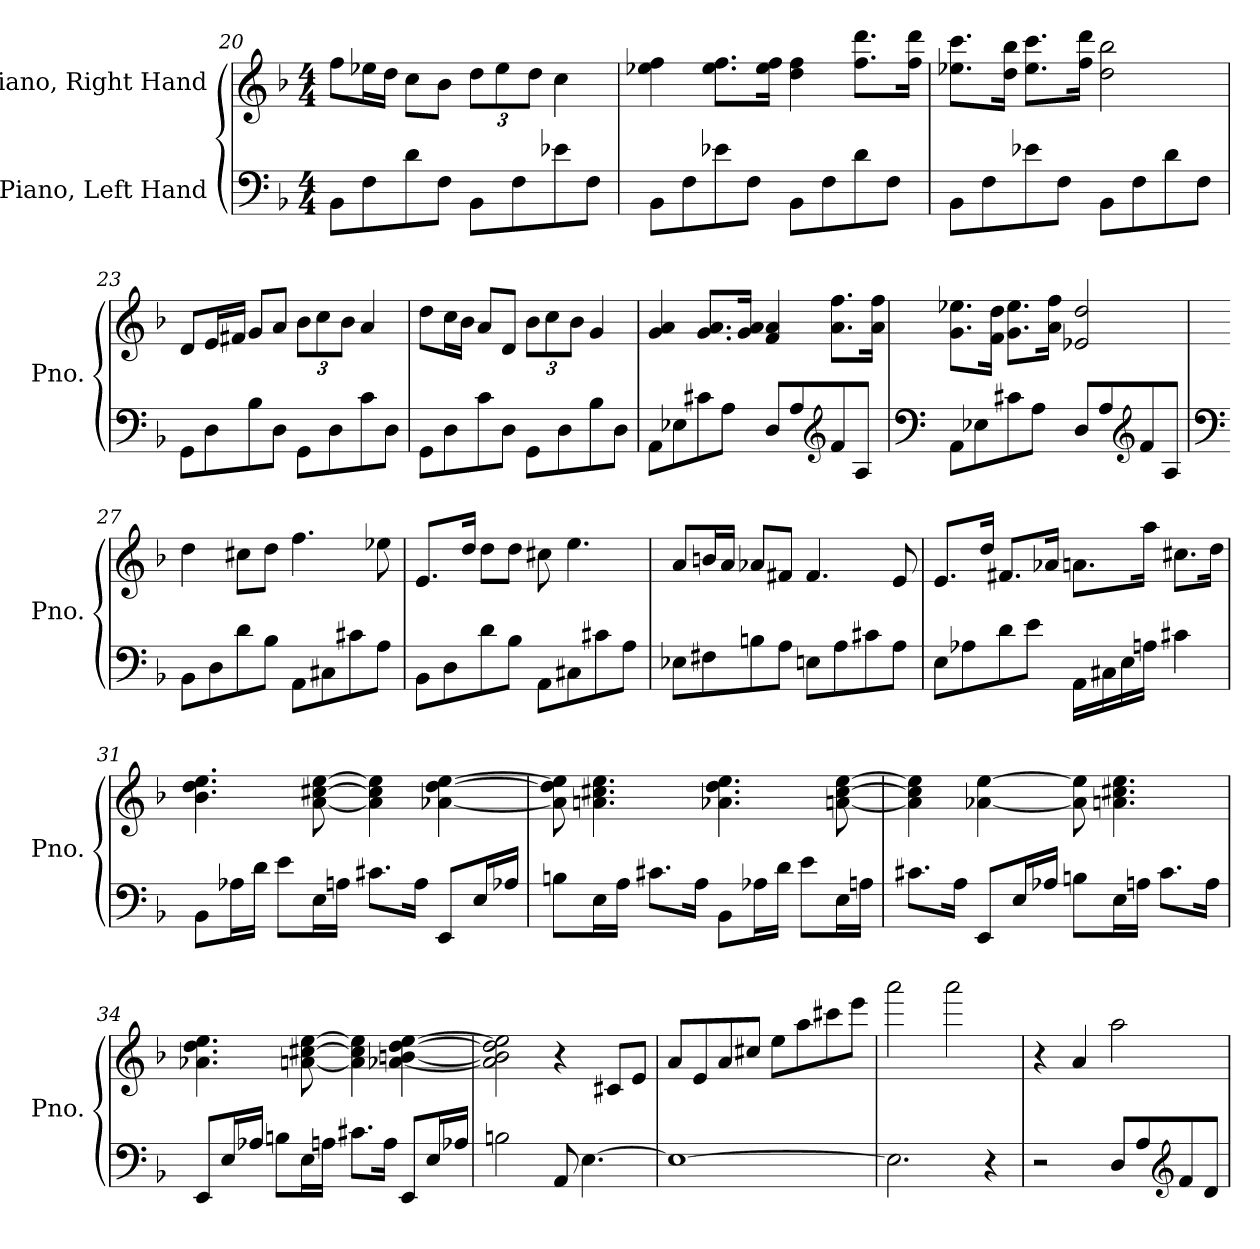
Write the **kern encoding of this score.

**kern	**kern
*part2	*part1
*staff2	*staff1
*I"Piano, Left Hand	*I"Piano, Right Hand
*I'Pno.	*I'Pno.
!!LO:PB:g=z
*clefF4	*clefG2
*k[b-]	*k[b-]
*M4/4	*M4/4
=20	=20
8BB-\L	8ff\L
8F\	16ee-X\L
.	16dd\JJ
8d\	8cc\L
8F\J	8b-\J
*	*Xbrackettup
8BB-\L	12dd\L
.	12ee-\
8F\	.
.	12dd\J
8e-X\	4cc\
8F\J	.
=21	=21
8BB-\L	4ee-X\ 4ff\
8F\	.
8e-X\	8.ee-\ 8.ff\L
8F\J	.
.	16ee-\ 16ff\Jk
8BB-\L	4dd\ 4ff\
8F\	.
8d\	8.ff\ 8.ddd\L
8F\J	.
.	16ff\ 16ddd\Jk
=22	=22
8BB-\L	8.ee-X\ 8.ccc\L
8F\	.
.	16dd\ 16bb-\Jk
8e-X\	8.ee-\ 8.ccc\L
8F\J	.
.	16ff\ 16ddd\Jk
8BB-\L	2dd\ 2bb-\
8F\	.
8d\	.
8F\J	.
=23	=23
8GG\L	8d/L
8D\	16e/L
.	16f#X/JJ
8B-\	8g/L
8D\J	8a/J
8GG\L	12b-\L
.	12cc\
8D\	.
.	12b-\J
8c\	4a/
8D\J	.
!!LO:LB:g=z
=24	=24
8GG\L	8dd\L
8D\	16cc\L
.	16b-\JJ
8c\	8a/L
8D\J	8d/J
8GG\L	12b-\L
.	12cc\
8D\	.
.	12b-\J
8B-\	4g/
8D\J	.
=25	=25
8AA\L	4g/ 4a/
8E-X\	.
8c#X\	8.g/ 8.a/L
8A\J	.
.	16g/ 16a/Jk
8D/L	4f/ 4a/
8A/	.
*clefG2	*
8f/	8.a\ 8.ff\L
8A/J	.
.	16a\ 16ff\Jk
=26	=26
*clefF4	*
8AA\L	8.g\ 8.ee-X\L
8E-X\	.
.	16f\ 16dd\Jk
8c#X\	8.g\ 8.ee-\L
8A\J	.
.	16a\ 16ff\Jk
8D/L	2e-X/ 2dd/
8A/	.
*clefG2	*
8f/	.
8A/J	.
!!LO:LB:g=z
=27	=27
*clefF4	*
8BB-\L	4dd\
8D\	.
8d\	8cc#X\L
8B-\J	8dd\J
8AA\L	4.ff\
8C#X\	.
8c#X\	.
8A\J	8ee-X\
=28	=28
8BB-\L	8.e/L
8D\	.
.	16dd/Jk
8d\	8dd\L
8B-\J	8dd\J
8AA\L	8cc#X\
8C#X\	4.ee\
8c#X\	.
8A\J	.
=29	=29
8E-X\L	8a/L
8F#X\	16bn/L
.	16a/JJ
8Bn\	8a-X/L
8A\J	8f#X/J
8En\L	4.f#/
8A\	.
8c#X\	.
8A\J	8e/
!!LO:LB:g=z
=30	=30
8E\L	8.e/L
8A-X\	.
.	16dd/Jk
8d\	8.f#X/L
8e\J	.
.	16a-X/Jk
16AA\LL	8.an\L
16C#X\	.
16E\	.
16An\JJ	16aa\Jk
4c#X\	8.cc#X\L
.	16dd\Jk
=31	=31
8BB-\L	4.b-\ 4.dd\ 4.ee\
16A-X\L	.
16d\JJ	.
8e\L	.
16E\L	[8a\ [8cc#X\ [8ee\
16An\JJ	.
8.c#X\L	4a\] 4cc#\] 4ee\]
16A\Jk	.
8EE/L	[4a-X\ [4dd\ [4ee\
16E/L	.
16A-X/JJ	.
!!LO:LB:g=z
=32	=32
8Bn\L	8a-\] 8dd\] 8ee\]
16E\L	4.an\ 4.cc#X\ 4.ee\
16A\JJ	.
8.c#X\L	.
16A\Jk	.
8BB-\L	4.a-X\ 4.dd\ 4.ee\
16A-X\L	.
16d\JJ	.
8e\L	.
16E\L	[8an\ [8cc#\ [8ee\
16An\JJ	.
=33	=33
8.c#X\L	4a\] 4cc#\] 4ee\]
16A\Jk	.
8EE/L	[4a-X\ [4ee\
16E/L	.
16A-X/JJ	.
8Bn\L	8a-\] 8ee\]
16E\L	4.an\ 4.cc#X\ 4.ee\
16An\JJ	.
8.c#\L	.
16A\Jk	.
!!LO:LB:g=z
=34	=34
8EE/L	4.a-X\ 4.dd\ 4.ee\
16E/L	.
16A-X/JJ	.
8Bn\L	.
16E\L	[8an\ [8cc#X\ [8ee\
16An\JJ	.
8.c#X\L	4a\] 4cc#\] 4ee\]
16A\Jk	.
8EE/L	[4a-X\ [4bn\ [4dd\ [4ee\
16E/L	.
16A-X/JJ	.
=35	=35
2Bn\	2a-\] 2b\] 2dd\] 2ee\]
8AA/	4r
[4.E\	.
.	8c#X/L
.	8e/J
=36	=36
1E_	8a/L
.	8e/
.	8a/
.	8cc#X/J
.	8ee\L
.	8aa\
.	8ccc#X\
.	8eee\J
=37	=37
2.E\]	2aaa\
.	2aaa\
4r	.
!!LO:PB:g=z
=38	=38
2r	4r
.	4a/
8D/L	2aa\
8A/	.
*clefG2	*
8f/	.
8d/J	.
=	=
*-	*-
